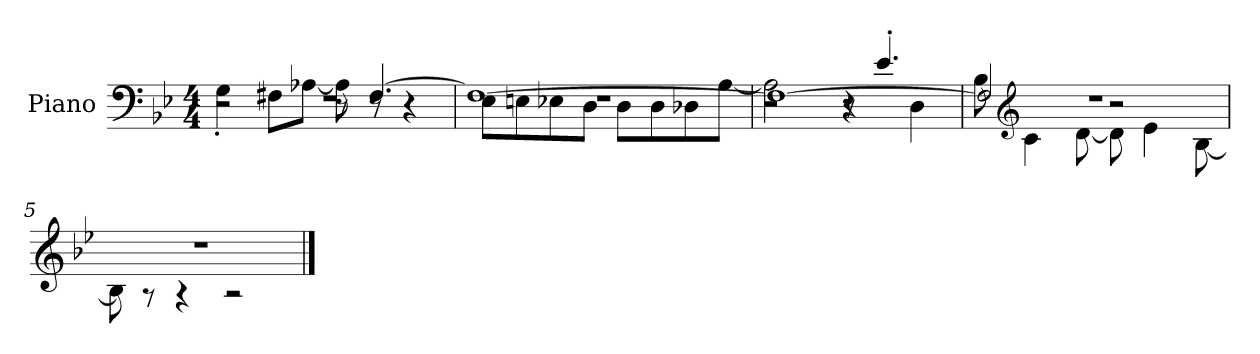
**kern
*part1
*staff1
*I"Piano
*I'Pno.
*clefF4
*k[b-e-]
*M4/4
*MM120
=1
*^
*	*^
1r	4G'\	2r
.	8F#X\L	.
.	[8A-X\J	.
.	8A-\]	8r
.	8r	[4.F#/
.	4r	.
=2	=2	=2
1r	8E-\L	1F#_
.	8En\	.
.	8E-X\	.
.	8D\J	.
.	8D\L	.
.	8D\	.
.	8D-X\	.
.	[8A\J	.
=3	=3	=3
2r	2A\]	1F#_
8r	4r	.
4.e-'/	.	.
.	4D\	.
=4	=4	=4
1r	8B-\	2F#/]
*clefG2	*	*
.	4c\	.
.	[8d\	.
.	8d\]	2r
.	4e-\	.
.	[8B-\	.
*	*v	*v
!!LO:LB:g=z
=5	=5
1r	8B-\]
.	8r
.	4r
.	2r
*v	*v
==
*-
